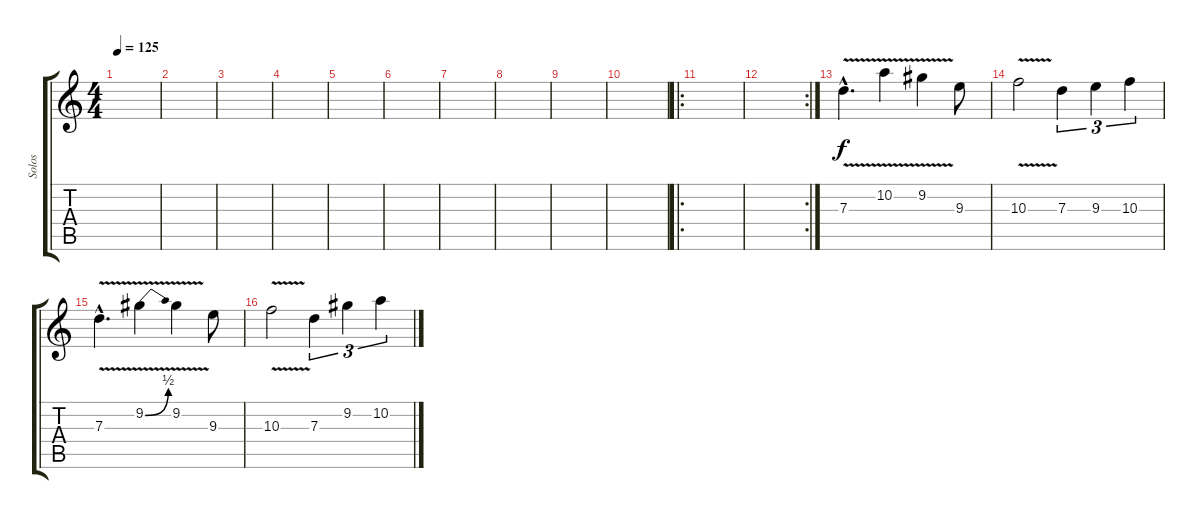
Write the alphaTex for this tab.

\track ("Solos" "Solos") {instrument distortionguitar}
\staff {score tabs}
\tuning (E4 B3 G3 D3 A2 E2) {hide}
\ts (4 4)
\tempo 125
\clef g2
\ks c
|
|
|
|
|
|
|
|
|
|
\ro
|
\rc 2
|
7.3{v hac}.4{d} 10.2{v}.4 9.2{v}.4 9.3.8 |
10.3{v}.2 7.3.4{tu (3 2)} 9.3.4{tu (3 2)} 10.3.4{tu (3 2)} |
7.3{v hac}.4{d} 9.2{be (bend 0 0 60 2) v}.4 9.2{v}.4 9.3.8 |
10.3{v}.2 7.3.4{tu (3 2)} 9.2.4{tu (3 2)} 10.2.4{tu (3 2)}
